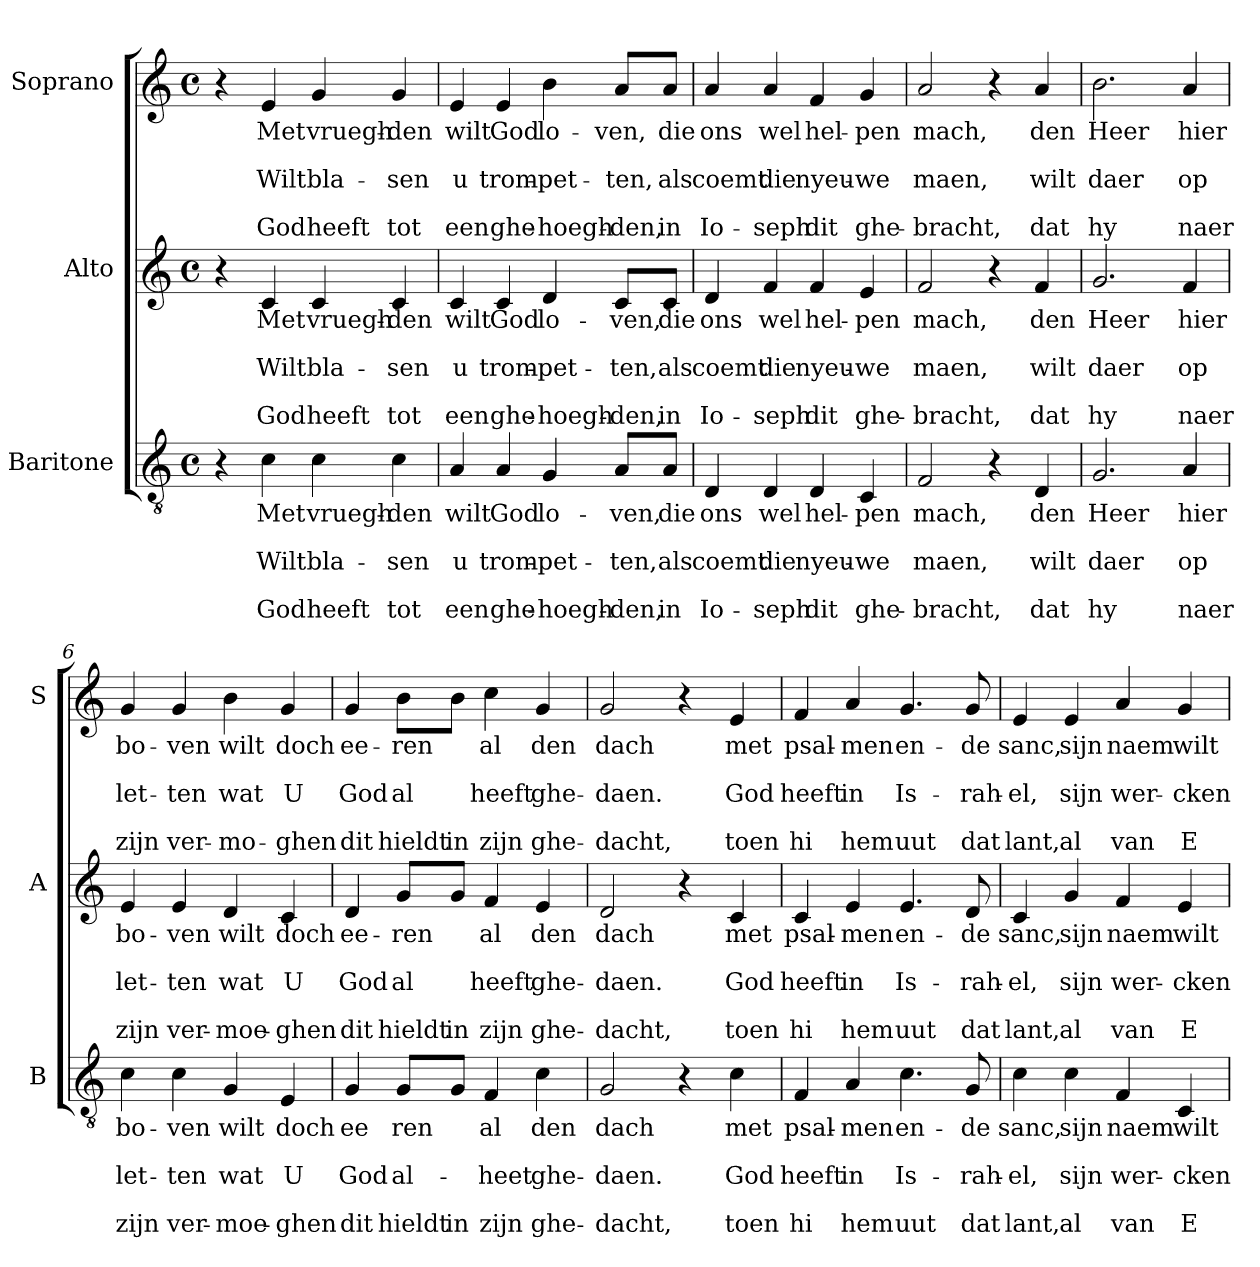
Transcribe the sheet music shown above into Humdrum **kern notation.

**kern	**text	**text	**text	**text	**text	**kern	**text	**text	**text	**text	**text	**kern	**text	**text	**text	**text	**text
*part3	*part3	*part3	*part3	*part3	*part3	*part2	*part2	*part2	*part2	*part2	*part2	*part1	*part1	*part1	*part1	*part1	*part1
*staff3	*staff3	*staff3	*staff3	*staff3	*staff3	*staff2	*staff2	*staff2	*staff2	*staff2	*staff2	*staff1	*staff1	*staff1	*staff1	*staff1	*staff1
*I"Baritone	*	*	*	*	*	*I"Alto	*	*	*	*	*	*I"Soprano	*	*	*	*	*
*I'B	*	*	*	*	*	*I'A	*	*	*	*	*	*I'S	*	*	*	*	*
*clefGv2	*	*	*	*	*	*clefG2	*	*	*	*	*	*clefG2	*	*	*	*	*
*k[]	*	*	*	*	*	*k[]	*	*	*	*	*	*k[]	*	*	*	*	*
*C:	*	*	*	*	*	*C:	*	*	*	*	*	*C:	*	*	*	*	*
*M4/4	*	*	*	*	*	*M4/4	*	*	*	*	*	*M4/4	*	*	*	*	*
*met(c)	*	*	*	*	*	*met(c)	*	*	*	*	*	*met(c)	*	*	*	*	*
=1	=1	=1	=1	=1	=1	=1	=1	=1	=1	=1	=1	=1	=1	=1	=1	=1	=1
4r	.	.	.	.	.	4r	.	.	.	.	.	4r	.	.	.	.	.
!	!LO:LY:b	!	!LO:LY:b	!	!LO:LY:b	!	!LO:LY:b	!	!LO:LY:b	!	!LO:LY:b	!	!LO:LY:b	!	!LO:LY:b	!	!LO:LY:b
4c\	Met	.	Wilt	.	God	4c/	Met	.	Wilt	.	God	4e/	Met	.	Wilt	.	God
!	!LO:LY:b	!	!LO:LY:b	!	!LO:LY:b	!	!LO:LY:b	!	!LO:LY:b	!	!LO:LY:b	!	!LO:LY:b	!	!LO:LY:b	!	!LO:LY:b
4c\	vruegh-	.	bla-	.	heeft	4c/	vruegh-	.	bla-	.	heeft	4g/	vruegh-	.	bla-	.	heeft
!	!LO:LY:b	!	!LO:LY:b	!	!LO:LY:b	!	!LO:LY:b	!	!LO:LY:b	!	!LO:LY:b	!	!LO:LY:b	!	!LO:LY:b	!	!LO:LY:b
4c\	-den	.	-sen	.	tot	4c/	-den	.	-sen	.	tot	4g/	-den	.	-sen	.	tot
=2	=2	=2	=2	=2	=2	=2	=2	=2	=2	=2	=2	=2	=2	=2	=2	=2	=2
!	!LO:LY:b	!	!LO:LY:b	!	!LO:LY:b	!	!LO:LY:b	!	!LO:LY:b	!	!LO:LY:b	!	!LO:LY:b	!	!LO:LY:b	!	!LO:LY:b
4A/	wilt	.	u	.	een	4c/	wilt	.	u	.	een	4e/	wilt	.	u	.	een
!	!LO:LY:b	!	!LO:LY:b	!	!LO:LY:b	!	!LO:LY:b	!	!LO:LY:b	!	!LO:LY:b	!	!LO:LY:b	!	!LO:LY:b	!	!LO:LY:b
4A/	God	.	trom-	.	ghe-	4c/	God	.	trom-	.	ghe-	4e/	God	.	trom-	.	ghe-
!	!LO:LY:b	!	!LO:LY:b	!	!LO:LY:b	!	!LO:LY:b	!	!LO:LY:b	!	!LO:LY:b	!	!LO:LY:b	!	!LO:LY:b	!	!LO:LY:b
4G/	lo-	.	-pet-	.	-hoegh-	4d/	lo-	.	-pet-	.	-hoegh-	4b\	lo-	.	-pet-	.	-hoegh-
!	!LO:LY:b	!	!LO:LY:b	!	!LO:LY:b	!	!LO:LY:b	!	!LO:LY:b	!	!LO:LY:b	!	!LO:LY:b	!	!LO:LY:b	!	!LO:LY:b
8A/L	-ven,	.	-ten,	.	-den,	8c/L	-ven,	.	-ten,	.	-den,	8a/L	-ven,	.	-ten,	.	-den,
!	!LO:LY:b	!	!LO:LY:b	!	!LO:LY:b	!	!LO:LY:b	!	!LO:LY:b	!	!LO:LY:b	!	!LO:LY:b	!	!LO:LY:b	!	!LO:LY:b
8A/J	die	.	als	.	in	8c/J	die	.	als	.	in	8a/J	die	.	als	.	in
=3	=3	=3	=3	=3	=3	=3	=3	=3	=3	=3	=3	=3	=3	=3	=3	=3	=3
!	!LO:LY:b	!	!LO:LY:b	!	!LO:LY:b	!	!LO:LY:b	!	!LO:LY:b	!	!LO:LY:b	!	!LO:LY:b	!	!LO:LY:b	!	!LO:LY:b
4D/	ons	.	coemt	.	Io-	4d/	ons	.	coemt	.	Io-	4a/	ons	.	coemt	.	Io-
!	!LO:LY:b	!	!LO:LY:b	!	!LO:LY:b	!	!LO:LY:b	!	!LO:LY:b	!	!LO:LY:b	!	!LO:LY:b	!	!LO:LY:b	!	!LO:LY:b
4D/	wel	.	die	.	-seph	4f/	wel	.	die	.	-seph	4a/	wel	.	die	.	-seph
!	!LO:LY:b	!	!LO:LY:b	!	!LO:LY:b	!	!LO:LY:b	!	!LO:LY:b	!	!LO:LY:b	!	!LO:LY:b	!	!LO:LY:b	!	!LO:LY:b
4D/	hel-	.	nyeu-	.	dit	4f/	hel-	.	nyeu-	.	dit	4f/	hel-	.	nyeu-	.	dit
!	!LO:LY:b	!	!LO:LY:b	!	!LO:LY:b	!	!LO:LY:b	!	!LO:LY:b	!	!LO:LY:b	!	!LO:LY:b	!	!LO:LY:b	!	!LO:LY:b
4C/	-pen	.	-we	.	ghe-	4e/	-pen	.	-we	.	ghe-	4g/	-pen	.	-we	.	ghe-
=4	=4	=4	=4	=4	=4	=4	=4	=4	=4	=4	=4	=4	=4	=4	=4	=4	=4
!	!LO:LY:b	!	!LO:LY:b	!	!LO:LY:b	!	!LO:LY:b	!	!LO:LY:b	!	!LO:LY:b	!	!LO:LY:b	!	!LO:LY:b	!	!LO:LY:b
2F/	mach,	.	maen,	.	-bracht,	2f/	mach,	.	maen,	.	-bracht,	2a/	mach,	.	maen,	.	-bracht,
4r	.	.	.	.	.	4r	.	.	.	.	.	4r	.	.	.	.	.
!	!LO:LY:b	!	!LO:LY:b	!	!LO:LY:b	!	!LO:LY:b	!	!LO:LY:b	!	!LO:LY:b	!	!LO:LY:b	!	!LO:LY:b	!	!LO:LY:b
4D/	den	.	wilt	.	dat	4f/	den	.	wilt	.	dat	4a/	den	.	wilt	.	dat
!!LO:LB:g=z
=5	=5	=5	=5	=5	=5	=5	=5	=5	=5	=5	=5	=5	=5	=5	=5	=5	=5
!	!LO:LY:b	!	!LO:LY:b	!	!LO:LY:b	!	!LO:LY:b	!	!LO:LY:b	!	!LO:LY:b	!	!LO:LY:b	!	!LO:LY:b	!	!LO:LY:b
2.G/	Heer	.	daer	.	hy	2.g/	Heer	.	daer	.	hy	2.b\	Heer	.	daer	.	hy
!	!LO:LY:b	!	!LO:LY:b	!	!LO:LY:b	!	!LO:LY:b	!	!LO:LY:b	!	!LO:LY:b	!	!LO:LY:b	!	!LO:LY:b	!	!LO:LY:b
4A/	hier	.	op	.	naer	4f/	hier	.	op	.	naer	4a/	hier	.	op	.	naer
=6	=6	=6	=6	=6	=6	=6	=6	=6	=6	=6	=6	=6	=6	=6	=6	=6	=6
!	!LO:LY:b	!	!LO:LY:b	!	!LO:LY:b	!	!LO:LY:b	!	!LO:LY:b	!	!LO:LY:b	!	!LO:LY:b	!	!LO:LY:b	!	!LO:LY:b
4c\	bo-	.	let-	.	zijn	4e/	bo-	.	let-	.	zijn	4g/	bo-	.	let-	.	zijn
!	!LO:LY:b	!	!LO:LY:b	!	!LO:LY:b	!	!LO:LY:b	!	!LO:LY:b	!	!LO:LY:b	!	!LO:LY:b	!	!LO:LY:b	!	!LO:LY:b
4c\	-ven	.	-ten	.	ver-	4e/	-ven	.	-ten	.	ver-	4g/	-ven	.	-ten	.	ver-
!	!LO:LY:b	!	!LO:LY:b	!	!LO:LY:b	!	!LO:LY:b	!	!LO:LY:b	!	!LO:LY:b	!	!LO:LY:b	!	!LO:LY:b	!	!LO:LY:b
4G/	wilt	.	wat	.	-moe-	4d/	wilt	.	wat	.	-moe-	4b\	wilt	.	wat	.	-mo-
!	!LO:LY:b	!	!LO:LY:b	!	!LO:LY:b	!	!LO:LY:b	!	!LO:LY:b	!	!LO:LY:b	!	!LO:LY:b	!	!LO:LY:b	!	!LO:LY:b
4E/	doch	.	U	.	-ghen	4c/	doch	.	U	.	-ghen	4g/	doch	.	U	.	-ghen
=7	=7	=7	=7	=7	=7	=7	=7	=7	=7	=7	=7	=7	=7	=7	=7	=7	=7
!	!LO:LY:b	!	!LO:LY:b	!	!LO:LY:b	!	!LO:LY:b	!	!LO:LY:b	!	!LO:LY:b	!	!LO:LY:b	!	!LO:LY:b	!	!LO:LY:b
4G/	ee	.	God	.	dit	4d/	ee-	.	God	.	dit	4g/	ee-	.	God	.	dit
!	!LO:LY:b	!	!LO:LY:b	!	!LO:LY:b	!	!LO:LY:b	!	!LO:LY:b	!	!LO:LY:b	!	!LO:LY:b	!	!LO:LY:b	!	!LO:LY:b
8G/L	ren	.	al-	.	hieldt	8g/L	-ren	.	al	.	hieldt	8b\L	-ren	.	al	.	hieldt
!	!	!	!	!	!LO:LY:b	!	!	!	!	!	!LO:LY:b	!	!	!	!	!	!LO:LY:b
8G/J	.	.	.	.	in	8g/J	.	.	.	.	in	8b\J	.	.	.	.	in
!	!LO:LY:b	!	!LO:LY:b	!	!LO:LY:b	!	!LO:LY:b	!	!LO:LY:b	!	!LO:LY:b	!	!LO:LY:b	!	!LO:LY:b	!	!LO:LY:b
4F/	al	.	-heet	.	zijn	4f/	al	.	heeft	.	zijn	4cc\	al	.	heeft	.	zijn
!	!LO:LY:b	!	!LO:LY:b	!	!LO:LY:b	!	!LO:LY:b	!	!LO:LY:b	!	!LO:LY:b	!	!LO:LY:b	!	!LO:LY:b	!	!LO:LY:b
4c\	den	.	ghe-	.	ghe-	4e/	den	.	ghe-	.	ghe-	4g/	den	.	ghe-	.	ghe-
=8	=8	=8	=8	=8	=8	=8	=8	=8	=8	=8	=8	=8	=8	=8	=8	=8	=8
!	!LO:LY:b	!	!LO:LY:b	!	!LO:LY:b	!	!LO:LY:b	!	!LO:LY:b	!	!LO:LY:b	!	!LO:LY:b	!	!LO:LY:b	!	!LO:LY:b
2G/	dach	.	-daen.	.	-dacht,	2d/	dach	.	-daen.	.	-dacht,	2g/	dach	.	-daen.	.	-dacht,
4r	.	.	.	.	.	4r	.	.	.	.	.	4r	.	.	.	.	.
!	!LO:LY:b	!	!LO:LY:b	!	!LO:LY:b	!	!LO:LY:b	!	!LO:LY:b	!	!LO:LY:b	!	!LO:LY:b	!	!LO:LY:b	!	!LO:LY:b
4c\	met	.	God	.	toen	4c/	met	.	God	.	toen	4e/	met	.	God	.	toen
=9	=9	=9	=9	=9	=9	=9	=9	=9	=9	=9	=9	=9	=9	=9	=9	=9	=9
!	!LO:LY:b	!	!LO:LY:b	!	!LO:LY:b	!	!LO:LY:b	!	!LO:LY:b	!	!LO:LY:b	!	!LO:LY:b	!	!LO:LY:b	!	!LO:LY:b
4F/	psal-	.	heeft	.	hi	4c/	psal-	.	heeft	.	hi	4f/	psal-	.	heeft	.	hi
!	!LO:LY:b	!	!LO:LY:b	!	!LO:LY:b	!	!LO:LY:b	!	!LO:LY:b	!	!LO:LY:b	!	!LO:LY:b	!	!LO:LY:b	!	!LO:LY:b
4A/	-men	.	in	.	hem	4e/	-men	.	in	.	hem	4a/	-men	.	in	.	hem
!	!LO:LY:b	!	!LO:LY:b	!	!LO:LY:b	!	!LO:LY:b	!	!LO:LY:b	!	!LO:LY:b	!	!LO:LY:b	!	!LO:LY:b	!	!LO:LY:b
4.c\	en-	.	Is-	.	uut	4.e/	en-	.	Is-	.	uut	4.g/	en-	.	Is-	.	uut
!	!LO:LY:b	!	!LO:LY:b	!	!LO:LY:b	!	!LO:LY:b	!	!LO:LY:b	!	!LO:LY:b	!	!LO:LY:b	!	!LO:LY:b	!	!LO:LY:b
8G/	-de	.	-rah-	.	dat	8d/	-de	.	-rah-	.	dat	8g/	-de	.	-rah-	.	dat
!!LO:PB:g=z
=10	=10	=10	=10	=10	=10	=10	=10	=10	=10	=10	=10	=10	=10	=10	=10	=10	=10
!	!LO:LY:b	!	!LO:LY:b	!	!LO:LY:b	!	!LO:LY:b	!	!LO:LY:b	!	!LO:LY:b	!	!LO:LY:b	!	!LO:LY:b	!	!LO:LY:b
4c\	sanc,	.	-el,	.	lant,	4c/	sanc,	.	-el,	.	lant,	4e/	sanc,	.	-el,	.	lant,
!	!LO:LY:b	!	!LO:LY:b	!	!LO:LY:b	!	!LO:LY:b	!	!LO:LY:b	!	!LO:LY:b	!	!LO:LY:b	!	!LO:LY:b	!	!LO:LY:b
4c\	sijn	.	sijn	.	al	4g/	sijn	.	sijn	.	al	4e/	sijn	.	sijn	.	al
!	!LO:LY:b	!	!LO:LY:b	!	!LO:LY:b	!	!LO:LY:b	!	!LO:LY:b	!	!LO:LY:b	!	!LO:LY:b	!	!LO:LY:b	!	!LO:LY:b
4F/	naem	.	wer-	.	van	4f/	naem	.	wer-	.	van	4a/	naem	.	wer-	.	van
!	!LO:LY:b	!	!LO:LY:b	!	!LO:LY:b	!	!LO:LY:b	!	!LO:LY:b	!	!LO:LY:b	!	!LO:LY:b	!	!LO:LY:b	!	!LO:LY:b
4C/	wilt	.	-cken	.	E-	4e/	wilt	.	-cken	.	E-	4g/	wilt	.	-cken	.	E-
=	=	=	=	=	=	=	=	=	=	=	=	=	=	=	=	=	=
*-	*-	*-	*-	*-	*-	*-	*-	*-	*-	*-	*-	*-	*-	*-	*-	*-	*-
